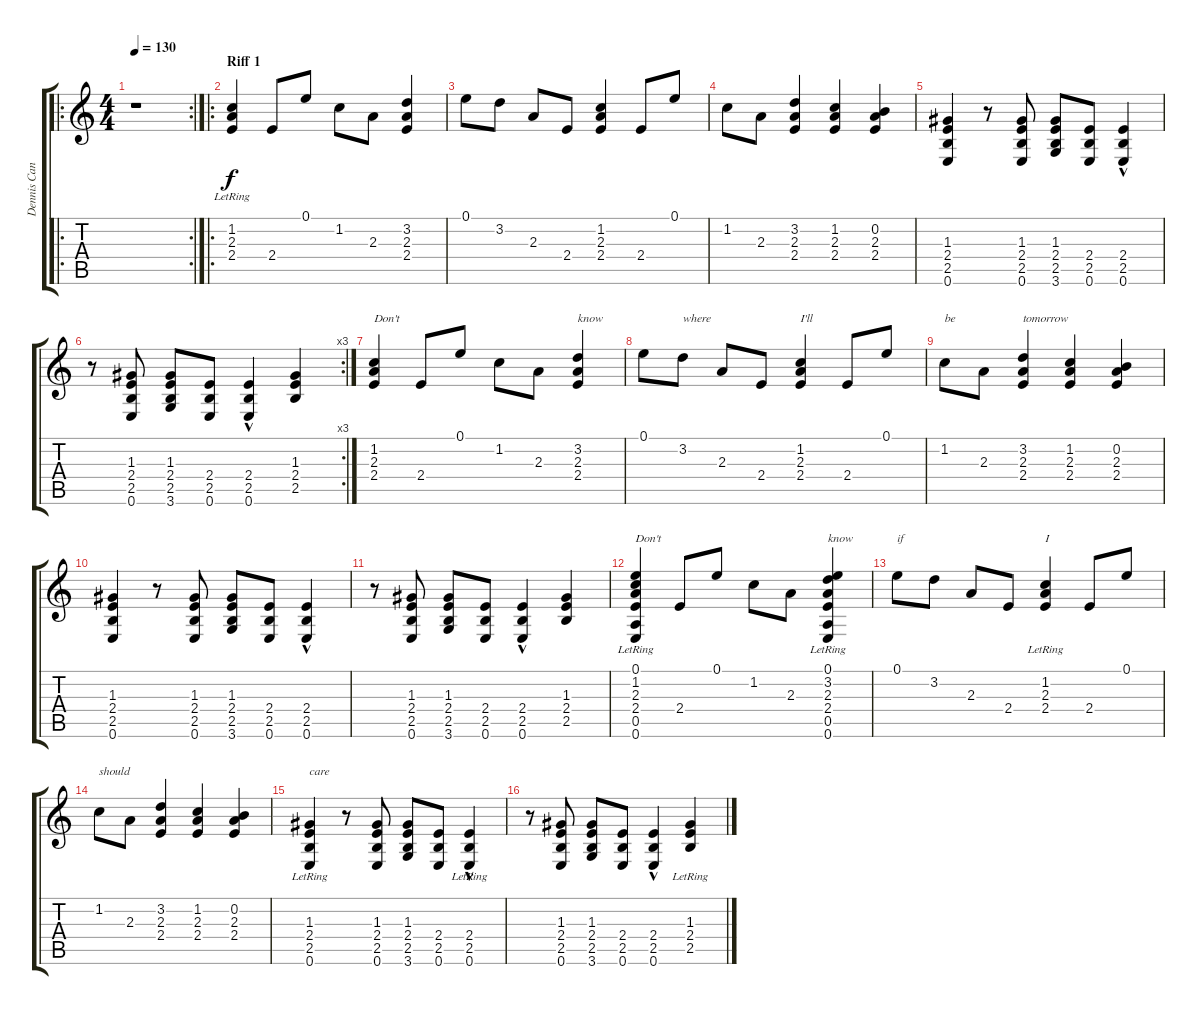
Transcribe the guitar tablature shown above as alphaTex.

\track ("Dennis Cannon" "Dennis Can") {instrument acousticguitarsteel}
\staff {score tabs}
\tuning (E4 B3 G3 D3 A2 E2) {hide}
\ro
\rc 2
\ts (4 4)
\tempo 130
\clef g2
\ks c
r.1{dy f instrument acousticguitarsteel} |
\ro
\section ("" "Riff 1")
(1.2{lr} 2.3 2.4).4 2.4.8 0.1.8 1.2.8 2.3.8 (3.2 2.3 2.4).4 |
0.1.8 3.2.8 2.3.8 2.4.8 (1.2 2.3 2.4).4 2.4.8 0.1.8 |
1.2.8 2.3.8 (3.2 2.3 2.4).4 (1.2 2.3 2.4).4 (0.2 2.3 2.4).4 |
(1.3 2.4 2.5 0.6).4 r.8 (1.3 2.4 2.5 0.6).8 (1.3 2.4 2.5 3.6).8 (2.4 2.5 0.6).8 (2.4 2.5 0.6{hac}).4 |
\rc 3
r.8 (1.3 2.4 2.5 0.6).8 (1.3 2.4 2.5 3.6).8 (2.4 2.5 0.6).8 (2.4 2.5 0.6{hac}).4 (1.3 2.4 2.5).4 |
(1.2 2.3 2.4).4{txt "Don't"} 2.4.8 0.1.8 1.2.8 2.3.8 (3.2 2.3 2.4).4{txt "know"} |
0.1.8 3.2.8{txt "where "} 2.3.8 2.4.8 (1.2 2.3 2.4).4{txt "I'll "} 2.4.8 0.1.8 |
1.2.8{txt "be "} 2.3.8 (3.2 2.3 2.4).4{txt "tomorrow"} (1.2 2.3 2.4).4 (0.2 2.3 2.4).4 |
(1.3 2.4 2.5 0.6).4 r.8 (1.3 2.4 2.5 0.6).8 (1.3 2.4 2.5 3.6).8 (2.4 2.5 0.6).8 (2.4 2.5 0.6{hac}).4 |
r.8 (1.3 2.4 2.5 0.6).8 (1.3 2.4 2.5 3.6).8 (2.4 2.5 0.6).8 (2.4 2.5 0.6{hac}).4 (1.3 2.4 2.5).4 |
(0.1{lr} 1.2 2.3 2.4 0.5 0.6).4{txt "Don't "} 2.4.8 0.1.8 1.2.8 2.3.8 (0.1{lr} 3.2 2.3 2.4 0.5 0.6).4{txt "know"} |
0.1.8{txt "if "} 3.2.8 2.3.8 2.4.8 (1.2{lr} 2.3 2.4).4{txt "I"} 2.4.8 0.1.8 |
1.2.8{txt "should"} 2.3.8 (3.2 2.3 2.4).4 (1.2 2.3 2.4).4 (0.2 2.3 2.4).4 |
(1.3{lr} 2.4 2.5 0.6).4{txt "care"} r.8 (1.3 2.4 2.5 0.6).8 (1.3 2.4 2.5 3.6).8 (2.4 2.5 0.6).8 (2.4{lr} 2.5{lr} 0.6{hac lr}).4 |
r.8 (1.3 2.4 2.5 0.6).8 (1.3 2.4 2.5 3.6).8 (2.4 2.5 0.6).8 (2.4 2.5 0.6{hac}).4 (1.3{lr} 2.4 2.5).4
